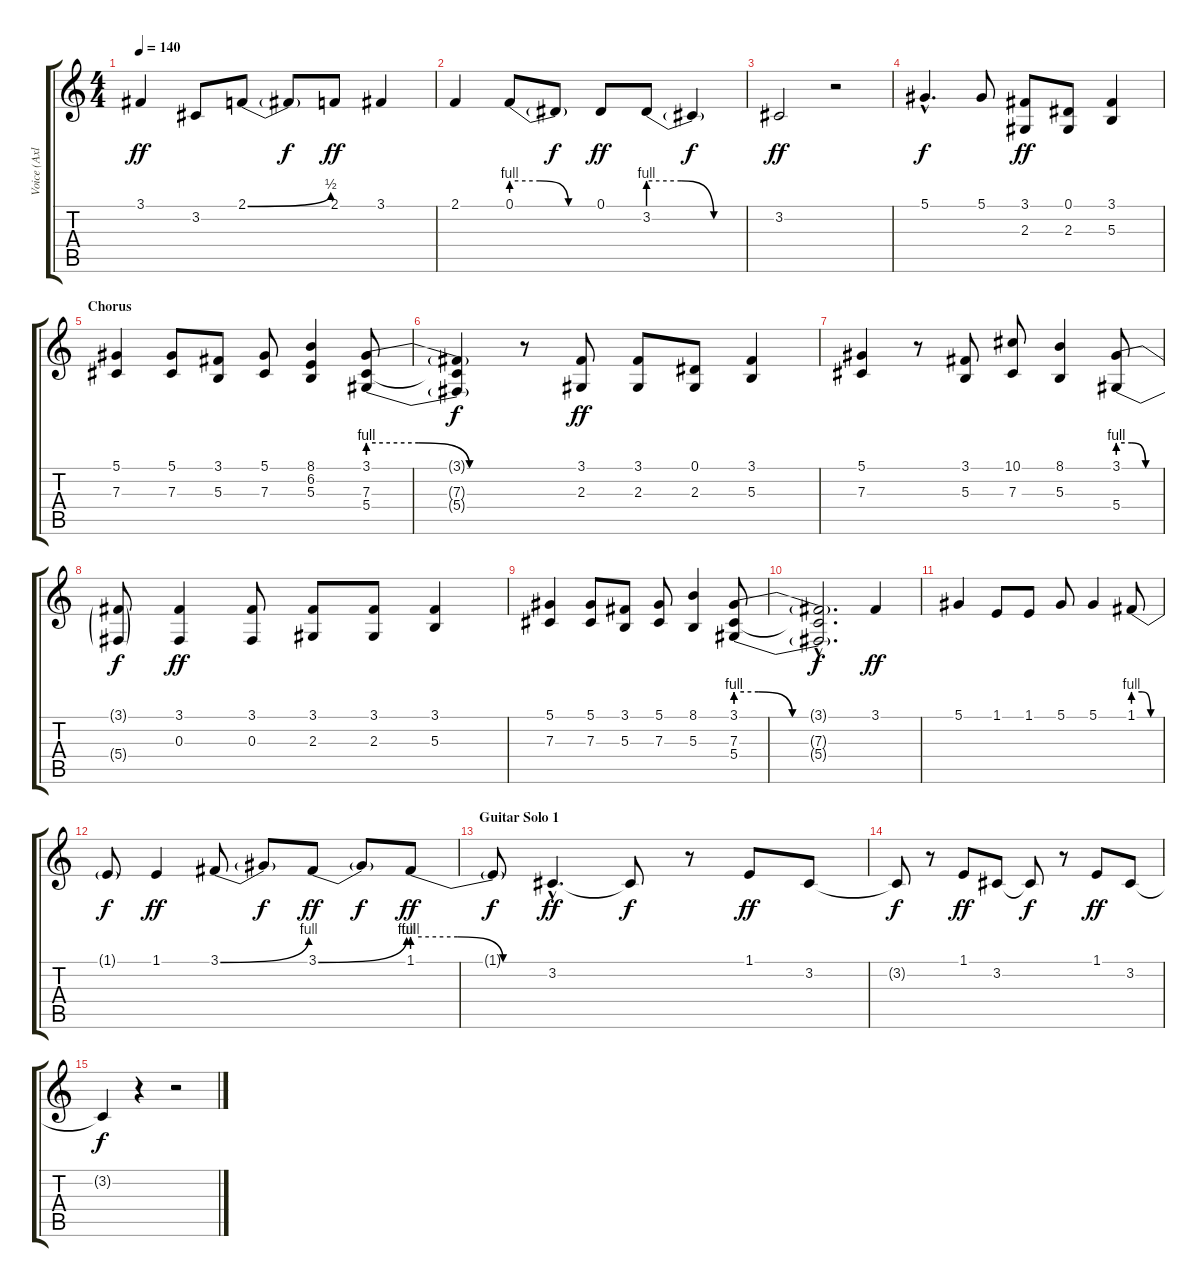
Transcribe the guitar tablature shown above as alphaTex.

\track ("Voice (Axl)" "Voice (Axl") {instrument lead2sawtooth}
\staff {score tabs}
\tuning (Eb4 Bb3 Gb3 Db3 Ab2 Eb2) {hide}
\ts (4 4)
\tempo 140
\clef g2
\ks c
3.1.4{dy ff} 3.2.8 2.1{be (bend 0 0 60 2)}.8 2.1{t}.8{dy f} 2.1.8{dy ff} 3.1.4 |
2.1.4 0.1{be (custom 0 4 20 4 40 0 60 0)}.8 0.1{t}.8{dy f} 0.1.8{dy ff} 3.2{be (custom 0 4 20 4 40 0 60 0)}.8 3.2{t}.4{dy f} |
3.2.2{dy ff} r.2 |
5.1{hac}.4{d dy f} 5.1.8 (3.1 2.3).8{dy ff} (0.1 2.3).8 (3.1 5.3).4 |
\section ("" "Chorus")
(5.1 7.3).4 (5.1 7.3).8 (3.1 5.3).8 (5.1 7.3).8 (8.1 6.2 5.3).4 (3.1{be (custom 0 4 20 4 40 0 60 0)} 7.3 5.4{be (custom 0 4 20 4 40 0 60 0)}).8 |
(3.1{t} 7.3{t} 5.4{t}).4{dy f} r.8 (3.1 2.3).8{dy ff} (3.1 2.3).8 (0.1 2.3).8 (3.1 5.3).4 |
(5.1 7.3).4 r.8 (3.1 5.3).8 (10.1 7.3).8 (8.1 5.3).4 (3.1{be (custom 0 4 20 4 40 0 60 0)} 5.4{be (custom 0 4 20 4 40 0 60 0)}).8 |
(3.1{t} 5.4{t}).8{dy f} (3.1 0.3).4{dy ff} (3.1 0.3).8 (3.1 2.3).8 (3.1 2.3).8 (3.1 5.3).4 |
(5.1 7.3).4 (5.1 7.3).8 (3.1 5.3).8 (5.1 7.3).8 (8.1 5.3).4 (3.1{be (custom 0 4 10 4 25 0 40 0 60 0)} 7.3 5.4{be (custom 0 4 10 4 25 0 40 0 60 0)}).8 |
(3.1{hac t} 7.3{hac t} 5.4{hac t}).2{d dy f} 3.1.4{dy ff} |
5.1.4 1.1.8 1.1.8 5.1.8 5.1.4 1.1{be (custom 0 4 20 4 40 0 60 0)}.8 |
1.1{t}.8{dy f} 1.1.4{dy ff} 3.1{be (bend 0 0 60 4)}.8 3.1{t}.8{dy f} 3.1{be (bend 0 0 60 4)}.8{dy ff} 3.1{t}.8{dy f} 1.1{be (custom 0 4 20 4 40 0 60 0)}.8{dy ff} |
\section ("" "Guitar Solo 1")
1.1{t}.8{dy f} 3.2{hac}.4{d dy ff} 3.2{t}.8{dy f} r.8 1.1.8{dy ff} 3.2.8 |
3.2{t}.8{dy f} r.8 1.1.8{dy ff} 3.2.8 3.2{t}.8{dy f} r.8 1.1.8{dy ff} 3.2.8 |
3.2{t}.4{dy f} r.4 r.2
